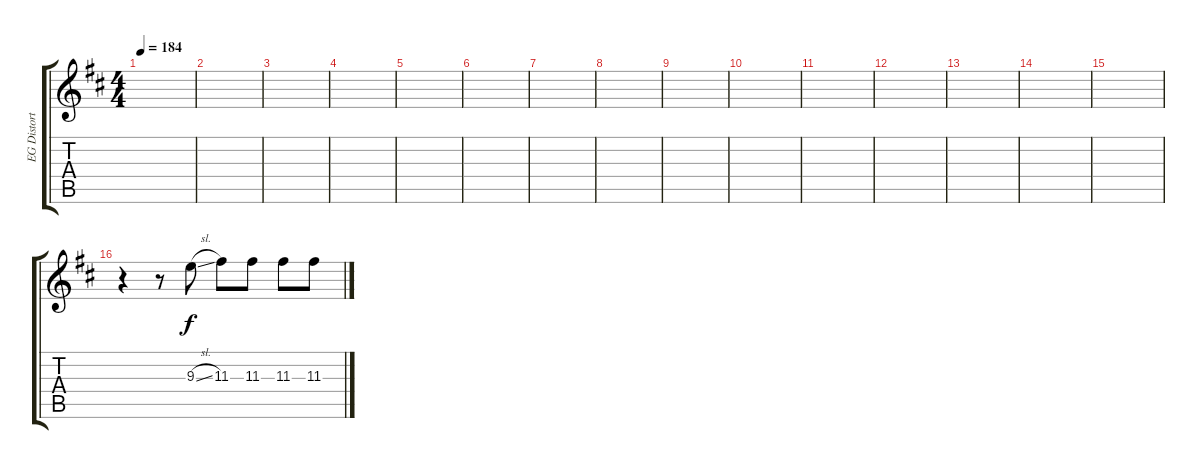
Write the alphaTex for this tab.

\track ("EG Distortion" "EG Distort") {instrument distortionguitar}
\staff {score tabs}
\tuning (E4 B3 G3 D3 A2 E2) {hide}
\ts (4 4)
\tempo 184
\clef g2
\ks d
|
|
|
|
|
|
|
|
|
|
|
|
|
|
|
r.4 r.8 9.3{sl}.8 11.3.8 11.3.8 11.3.8 11.3.8
